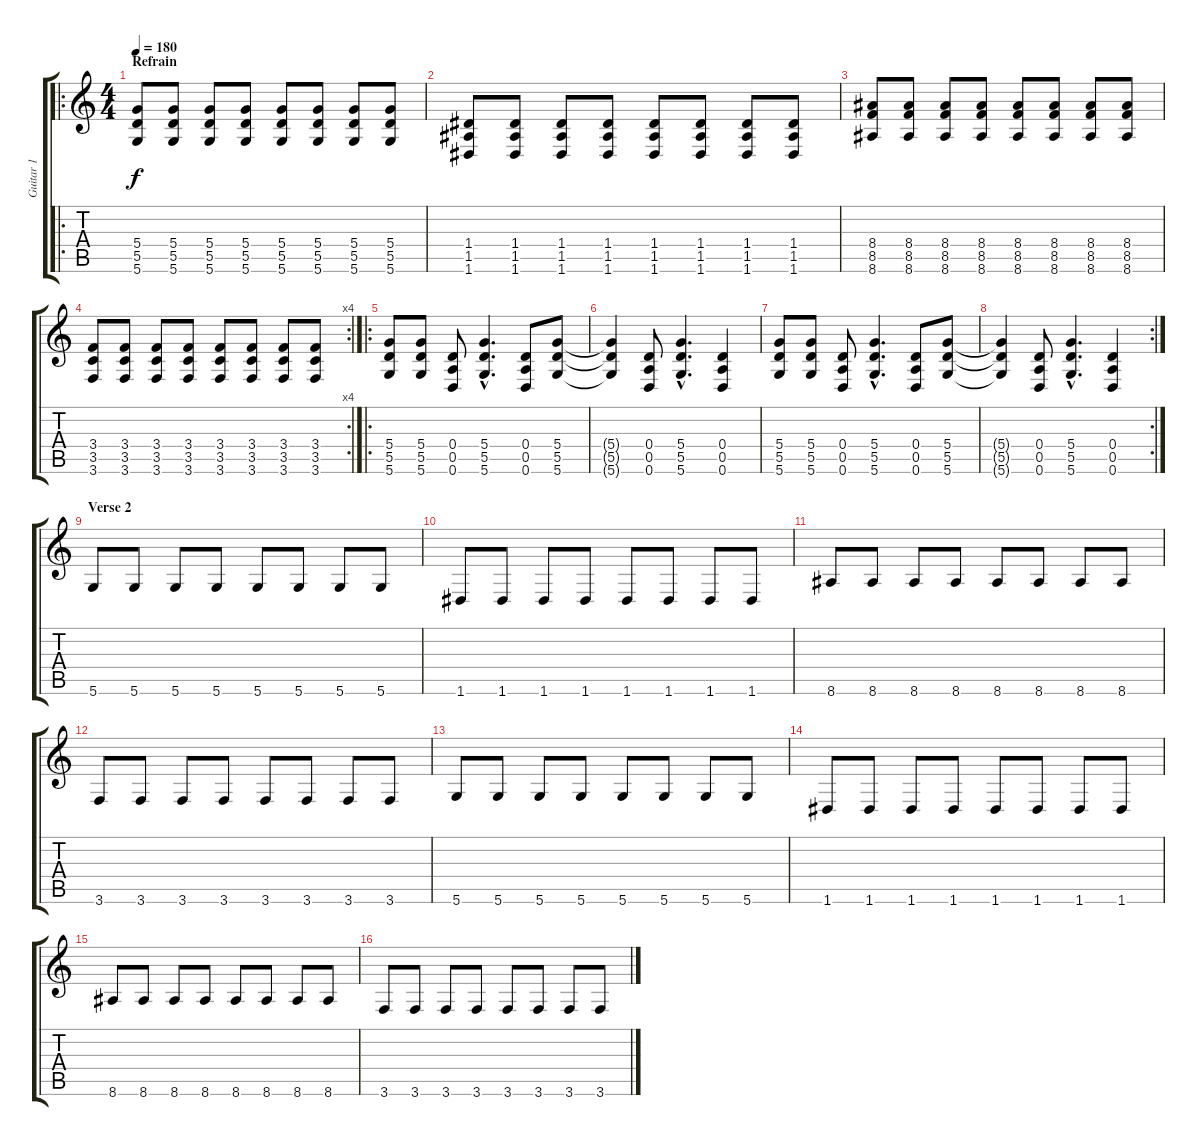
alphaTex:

\track ("Guitar 1" "Guitar 1") {instrument distortionguitar}
\staff {score tabs}
\tuning (E4 B3 G3 D3 A2 D2) {hide}
\ro
\ts (4 4)
\section ("" "Refrain")
\tempo 180
\clef g2
\ks c
(5.4 5.5 5.6).8{dy f} (5.4 5.5 5.6).8 (5.4 5.5 5.6).8 (5.4 5.5 5.6).8 (5.4 5.5 5.6).8 (5.4 5.5 5.6).8 (5.4 5.5 5.6).8 (5.4 5.5 5.6).8 |
(1.4 1.5 1.6).8 (1.4 1.5 1.6).8 (1.4 1.5 1.6).8 (1.4 1.5 1.6).8 (1.4 1.5 1.6).8 (1.4 1.5 1.6).8 (1.4 1.5 1.6).8 (1.4 1.5 1.6).8 |
(8.4 8.5 8.6).8 (8.4 8.5 8.6).8 (8.4 8.5 8.6).8 (8.4 8.5 8.6).8 (8.4 8.5 8.6).8 (8.4 8.5 8.6).8 (8.4 8.5 8.6).8 (8.4 8.5 8.6).8 |
\rc 4
(3.4 3.5 3.6).8 (3.4 3.5 3.6).8 (3.4 3.5 3.6).8 (3.4 3.5 3.6).8 (3.4 3.5 3.6).8 (3.4 3.5 3.6).8 (3.4 3.5 3.6).8 (3.4 3.5 3.6).8 |
\ro
(5.4 5.5 5.6).8 (5.4 5.5 5.6).8 (0.4 0.5 0.6).8 (5.4{hac} 5.5{hac} 5.6{hac}).4{d} (0.4 0.5 0.6).8 (5.4 5.5 5.6).8 |
(5.4{t} 5.5{t} 5.6{t}).4 (0.4 0.5 0.6).8 (5.4{hac} 5.5{hac} 5.6{hac}).4{d} (0.4 0.5 0.6).4 |
(5.4 5.5 5.6).8 (5.4 5.5 5.6).8 (0.4 0.5 0.6).8 (5.4{hac} 5.5{hac} 5.6{hac}).4{d} (0.4 0.5 0.6).8 (5.4 5.5 5.6).8 |
\rc 2
(5.4{t} 5.5{t} 5.6{t}).4 (0.4 0.5 0.6).8 (5.4{hac} 5.5{hac} 5.6{hac}).4{d} (0.4 0.5 0.6).4 |
\section ("" "Verse 2")
5.6.8 5.6.8 5.6.8 5.6.8 5.6.8 5.6.8 5.6.8 5.6.8 |
1.6.8 1.6.8 1.6.8 1.6.8 1.6.8 1.6.8 1.6.8 1.6.8 |
8.6.8 8.6.8 8.6.8 8.6.8 8.6.8 8.6.8 8.6.8 8.6.8 |
3.6.8 3.6.8 3.6.8 3.6.8 3.6.8 3.6.8 3.6.8 3.6.8 |
5.6.8 5.6.8 5.6.8 5.6.8 5.6.8 5.6.8 5.6.8 5.6.8 |
1.6.8 1.6.8 1.6.8 1.6.8 1.6.8 1.6.8 1.6.8 1.6.8 |
8.6.8 8.6.8 8.6.8 8.6.8 8.6.8 8.6.8 8.6.8 8.6.8 |
3.6.8 3.6.8 3.6.8 3.6.8 3.6.8 3.6.8 3.6.8 3.6.8
